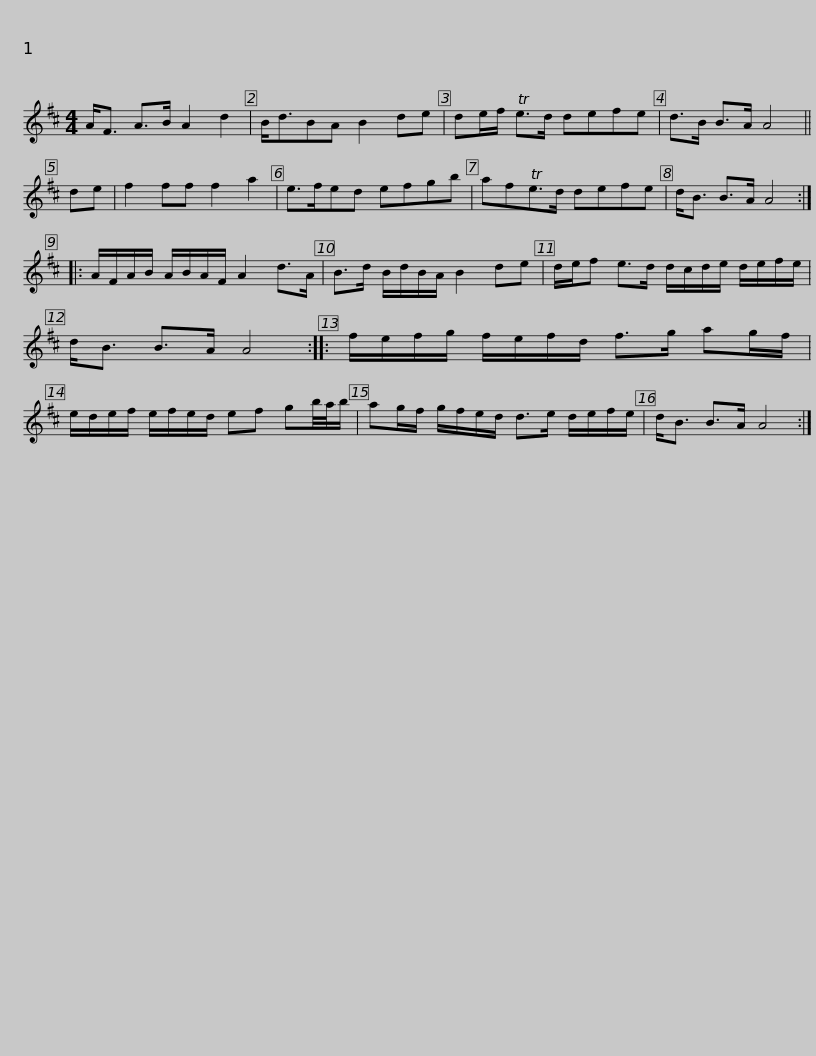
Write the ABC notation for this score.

X:1
L:1/8
M:4/4
I:linebreak $
K:D
V:1 treble
V:1
 A<F A>B A2 d2 | B<dBA B2 de | de/f/ Te>d defe | d>B B>A A4 || de | %5
 f2 ff f2 a2 |$ e>fed efgb | afTe>d defe | d<B B>A A4 :: A/F/A/B/ A/B/A/F/ A2 d>A | %10
 B>d B/d/B/A/ B2 de |$ d/e/f e>d d/c/d/e/ d/e/f/e/ | d<B B>A A4 :: f/e/f/g/ f/e/f/d/ f>g ag/f/ |$ e/d/e/f/ e/f/e/d/ ef gb/4a/4b/ | %15
 ag/f/ g/f/e/d/ d>e d/e/f/e/ | d<B B>A A4 :| %17
